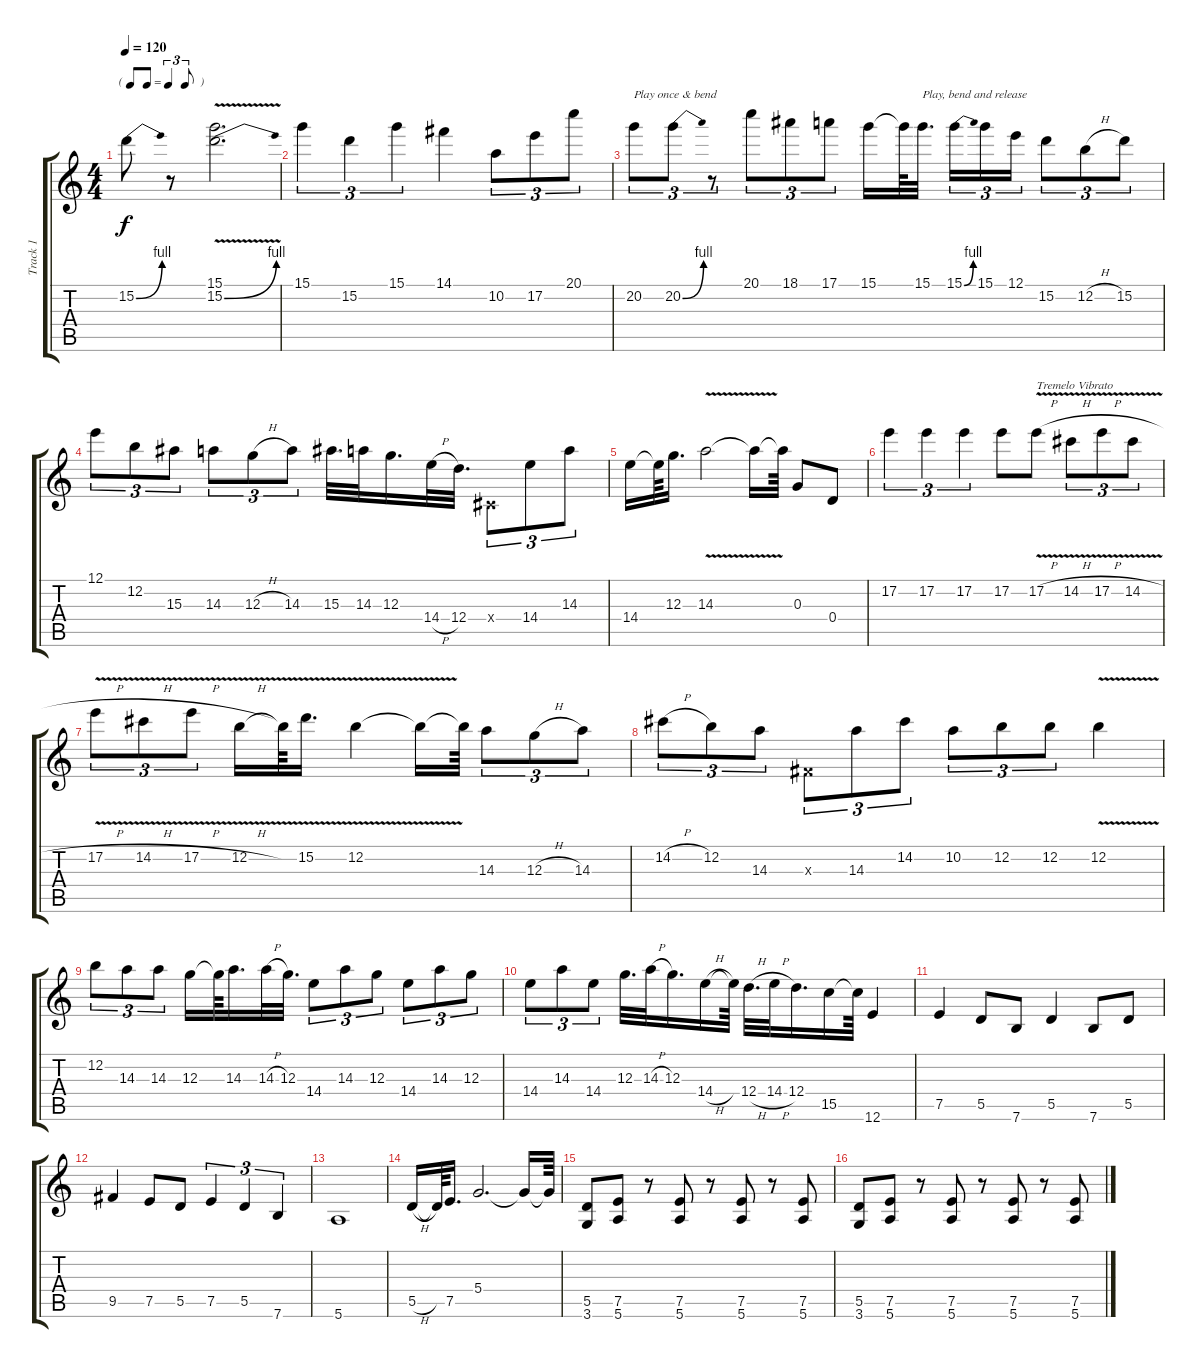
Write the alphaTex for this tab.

\track ("Track 1" "Track 1") {instrument distortionguitar}
\staff {score tabs}
\tuning (E4 B3 G3 D3 A2 E2) {hide}
\ts (4 4)
\tf triplet8th
\tempo 120
\clef g2
\ks c
15.2{be (bend 0 0 60 4)}.8{dy f} r.8 (15.1{v} 15.2{be (bend 0 0 60 4) v}).2{d} |
15.1.4{tu (3 2)} 15.2.4{tu (3 2)} 15.1.4{tu (3 2)} 14.1.4 10.2.8{tu (3 2)} 17.2.8{tu (3 2)} 20.1.8{tu (3 2)} |
20.2.8{tu (3 2) txt "Play once & bend"} 20.2{be (bend 0 0 60 4)}.8{tu (3 2)} r.8{tu (3 2)} 20.1.8{tu (3 2)} 18.1.8{tu (3 2)} 17.1.8{tu (3 2)} 15.1.16 15.1{t}.64 15.1.32{d txt "Play, bend and release" beam splitsecondary} 15.1{be (bend 0 0 60 4)}.16{tu (3 2)} 15.1.16{tu (3 2)} 12.1.16{tu (3 2)} 15.2.8{tu (3 2)} 12.2{h}.8{tu (3 2)} 15.2.8{tu (3 2)} |
12.1.8{tu (3 2)} 12.2.8{tu (3 2)} 15.3.8{tu (3 2)} 14.3.8{tu (3 2)} 12.3{h}.8{tu (3 2)} 14.3.8{tu (3 2)} 15.3.32{d} 14.3.32 12.3.16{d} 14.4{h}.32 12.4.32{d} -1.4{x}.8{tu (3 2)} 14.4.8{tu (3 2)} 14.3.8{tu (3 2)} |
14.4.16 14.4{t}.64 12.3.16{d} 14.3{v}.2 14.3{t}.16 14.3{t}.64 0.3.8 0.4.8 |
17.2.4{tu (3 2)} 17.2.4{tu (3 2)} 17.2.4{tu (3 2)} 17.2.8 17.2{v h}.8{txt "Tremelo Vibrato"} 14.2{v h}.8{tu (3 2)} 17.2{v h}.8{tu (3 2)} 14.2{v h}.8{tu (3 2)} |
17.2{v h}.8{tu (3 2)} 14.2{v h}.8{tu (3 2)} 17.2{v h}.8{tu (3 2)} 12.2{v h}.16 12.2{t}.64 15.2{v}.16{d} 12.2{v}.4 12.2{t}.16 12.2{t}.64 14.3.8{tu (3 2)} 12.3{h}.8{tu (3 2)} 14.3.8{tu (3 2)} |
14.2{h}.8{tu (3 2)} 12.2.8{tu (3 2)} 14.3.8{tu (3 2)} -1.3{x}.8{tu (3 2)} 14.3.8{tu (3 2)} 14.2.8{tu (3 2)} 10.2.8{tu (3 2)} 12.2.8{tu (3 2)} 12.2.8{tu (3 2)} 12.2{v}.4 |
12.2.8{tu (3 2)} 14.3.8{tu (3 2)} 14.3.8{tu (3 2)} 12.3.16 12.3{t}.64 14.3.16{d} 14.3{h}.32 12.3.32{d} 14.4.8{tu (3 2)} 14.3.8{tu (3 2)} 12.3.8{tu (3 2)} 14.4.8{tu (3 2)} 14.3.8{tu (3 2)} 12.3.8{tu (3 2)} |
14.4.8{tu (3 2)} 14.3.8{tu (3 2)} 14.4.8{tu (3 2)} 12.3.32{d} 14.3{h}.32 12.3.16{d} 14.4{h}.16 14.4{t}.64 12.4{h}.32{d} 14.4{h}.32 12.4.16{d} 15.5.16 15.5{t}.64 12.6.4 |
7.5.4 5.5.8 7.6.8 5.5.4 7.6.8 5.5.8 |
9.5.4 7.5.8 5.5.8 7.5.4{tu (3 2)} 5.5.4{tu (3 2)} 7.6.4{tu (3 2)} |
5.6.1 |
5.5{h}.16 5.5{t}.64 7.5.16{d} 5.4.2{d} 5.4{t}.16 5.4{t}.64 |
(5.5 3.6).8 (7.5 5.6).8 r.8 (7.5 5.6).8 r.8 (7.5 5.6).8 r.8 (7.5 5.6).8 |
(5.5 3.6).8 (7.5 5.6).8 r.8 (7.5 5.6).8 r.8 (7.5 5.6).8 r.8 (7.5 5.6).8
